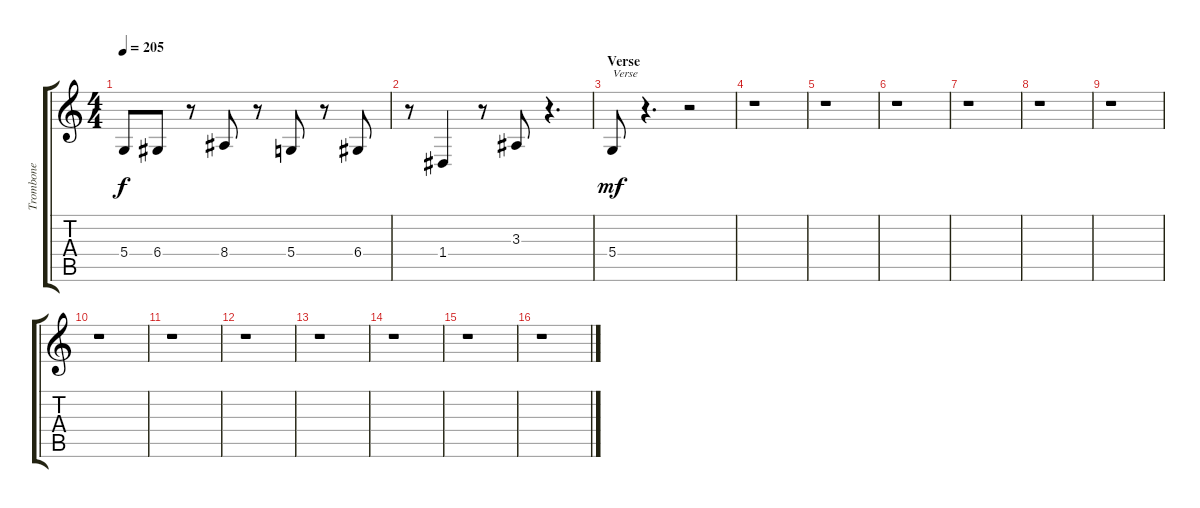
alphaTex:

\track ("Trombone" "Trombone") {instrument trombone}
\staff {score tabs}
\tuning (E4 B3 G3 D3 A2 E2) {hide}
\ts (4 4)
\tempo 205
\clef g2
\ks c
5.4.8{dy f} 6.4.8 r.8 8.4.8 r.8 5.4.8 r.8 6.4.8 |
r.8 1.4.4 r.8 3.3.8 r.4{d} |
\section ("" "Verse")
5.4.8{txt "Verse" dy mf} r.4{d} r.2 |
r.1 |
r.1 |
r.1 |
r.1 |
r.1 |
r.1 |
r.1 |
r.1 |
r.1 |
r.1 |
r.1 |
r.1 |
r.1
